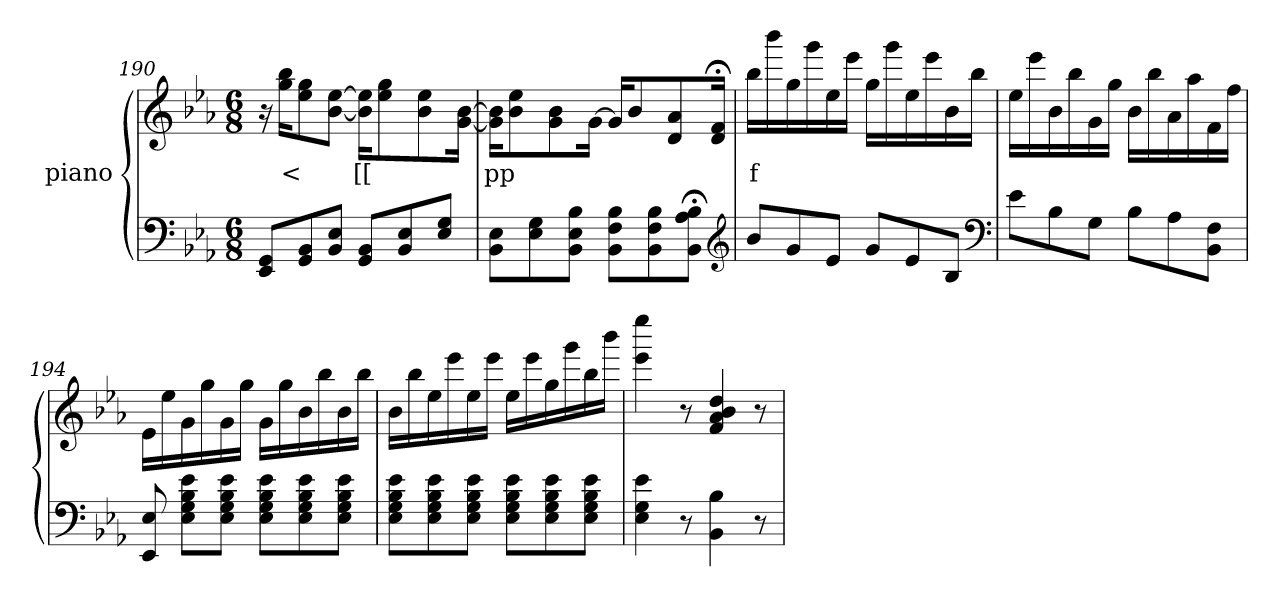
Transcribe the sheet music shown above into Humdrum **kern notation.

**kern	**kern	**text
*part2	*part1	*part1
*staff2	*staff1	*staff1
*	*I"piano	*
*clefF4	*clefG2	*
*k[b-e-a-]	*k[b-e-a-]	*
*E-:	*E-:	*
*M6/8	*M6/8	*
=190	=190	=190
8EE- 8GGL	16r	.
.	16gg 16bb-KL	<
8GG 8BB-	8ee- 8gg	.
8BB- 8E-J	[8b- [8ee-J	.
8GG 8BB-L	16b-] 16ee-]KL	[[
.	8ee- 8gg	.
8BB- 8E-	.	.
.	8b- 8ee-	.
8E- 8GJ	.	.
.	[16g [16b-Jk	.
=191	=191	=191
8BB- 8E-L	16g] 16b-]KL	pp
.	8b- 8ee-	.
8E- 8G	.	.
.	8g 8b-	.
8BB- 8E- 8B-J	.	.
.	[16gJk	.
8BB- 8F 8B-L	16gKL]	.
.	8b-	.
8BB- 8F 8B-	.	.
.	8d 8a-	.
8BB-;< 8A-;< 8B-;<J	.	.
.	16d;< 16f;<Jk	.
*clefG2	*	*
=192	=192	=192
8b-L	16bb-LL	f
.	16bbb-	.
8g	16gg	.
.	16ggg	.
8e-J	16ee-	.
.	16eee-JJ	.
8gL	16ggLL	.
.	16ggg	.
8e-	16ee-	.
.	16eee-	.
8B-J	16b-	.
.	16bb-JJ	.
*clefF4	*	*
=193	=193	=193
8e-L	16ee-LL	.
.	16eee-	.
8B-	16b-	.
.	16bb-	.
8GJ	16g	.
.	16ggJJ	.
8B-L	16b-LL	.
.	16bb-	.
8A-	16a-	.
.	16aa-	.
8BB- 8FJ	16f	.
.	16ffJJ	.
=194	=194	=194
8EE- 8E-	16e-LL	.
.	16ee-	.
8E- 8G 8B- 8e-L	16g	.
.	16gg	.
8E- 8G 8B- 8e-J	16g	.
.	16ggJJ	.
8E- 8G 8B- 8e-L	16gLL	.
.	16gg	.
8E- 8G 8B- 8e-	16b-	.
.	16bb-	.
8E- 8G 8B- 8e-J	16b-	.
.	16bb-JJ	.
=195	=195	=195
8E- 8G 8B- 8e-L	16b-LL	.
.	16bb-	.
8E- 8G 8B- 8e-	16ee-	.
.	16eee-	.
8E- 8G 8B- 8e-J	16ee-	.
.	16eee-JJ	.
8E- 8G 8B- 8e-L	16ee-LL	.
.	16eee-	.
8E- 8G 8B- 8e-	16gg	.
.	16ggg	.
8E- 8G 8B- 8e-J	16bb-	.
.	16bbb-JJ	.
=196	=196	=196
4E- 4G 4e-	4eee- 4eeee-	.
8r	8r	.
4BB- 4B-	4f 4a- 4b- 4dd	.
8r	8r	.
=	=	=
*-	*-	*-
